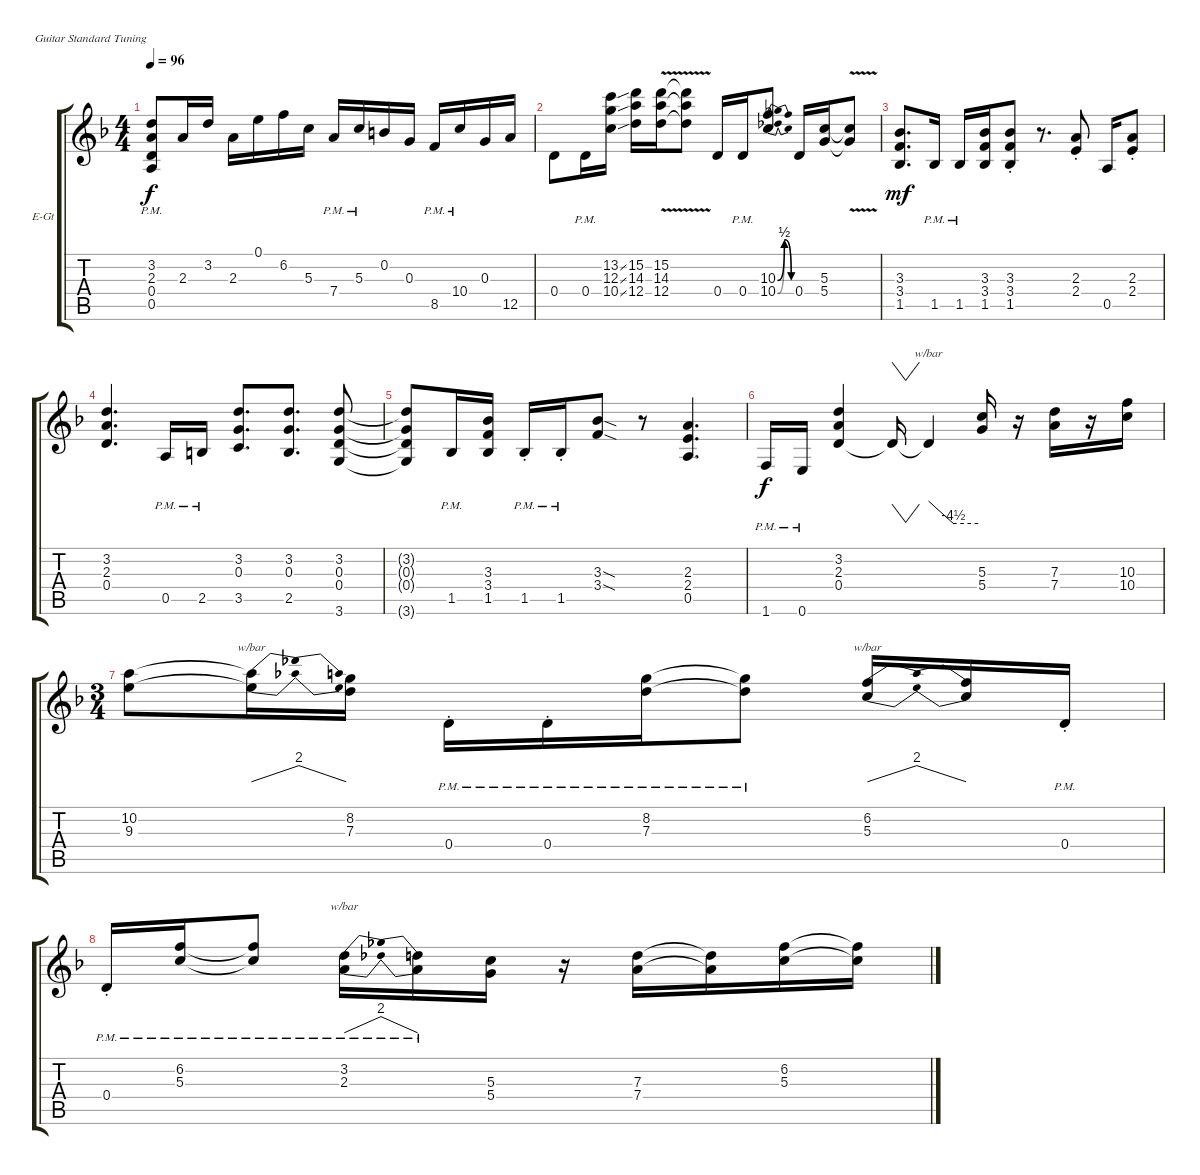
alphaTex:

\defaultSystemsLayout 4
\bracketExtendMode groupsimilarinstruments
\firstSystemTrackNameOrientation horizontal
\otherSystemsTrackNameOrientation horizontal
\track ("Rhythm Guitar" "E-Gt") {instrument overdrivenguitar}
\staff {score tabs}
\tuning (E4 B3 G3 D3 A2 E2)
\ts (4 4)
\tempo 96
\clef g2
\scale
0.333333
\ks dminor
(3.2{pm} 2.3{pm} 0.4{pm} 0.5{pm}).8{dy f} 2.3.16 3.2.16 2.3.16 0.1.16 6.2.16 5.3.16 7.4{pm}.16 5.3{pm}.16 0.2.16 0.3.16 8.5{pm}.16 10.4{pm}.16 0.3.16 12.5.16 |
\scale
0.333333 0.4.8 0.4{pm}.16 (13.2{ss} 12.3{ss} 10.4{ss}).16 (15.2 14.3 12.4).16 (12.4 14.3 15.2{v}).16 (15.2{v t} 14.3{v t} 12.4{v t}).8 0.4.16 0.4{pm}.16 (10.3{be (bendrelease 0 0 11.4 2 20.4 2 30 0)} 10.4{be (bendrelease 0 0 12 2 20.4 2 30 0)}).8 0.4.16 (5.4 5.3).16 (5.3{v t} 5.4{v t}).8 |
\scale
0.333333 (3.3 3.4 1.5).8{d dy mf} 1.5{pm}.16 1.5{pm}.16 (3.3 3.4 1.5).16 (3.3{st} 3.4{st} 1.5{st}).8 r.8{d} (2.3{st} 2.4{st}).8 0.5.16 (2.3{st} 2.4{st}).8 |
\scale
0.333333 (3.2 2.3 0.4).4{d} 0.5{pm}.16 2.5{pm}.16 (3.2 0.3 3.5).8{d} (3.2 0.3 2.5).8{d} (3.2 0.3 0.4 3.6).8 |
\scale
0.333333 (3.2{t} 0.3{t} 0.4{t} 3.6{t}).8 1.5{pm}.16 (3.3 3.4 1.5).16 1.5{pm st}.16 1.5{pm st}.16 (3.3{sod} 3.4{sod}).8 r.8 (2.3 2.4 0.5).4{d} |
\scale
0.333333 1.6{pm}.16{dy f} 0.6{pm}.16 (3.2 2.3 0.4).4 0.4{t}.16{vw} 0.4{t}.4{tbe (custom default 0 0 30 -18 60 -18)} (5.3 5.4).16 r.16 (7.3 7.4).16 r.16 (10.3 10.4).16 |
\ts (3 4)
\scale
0.333333 (10.2 9.3).8 (10.2{t} 9.3{t}).16{tbe (dip default 0 0 30 8 60 0)} (8.2 7.3).16 0.4{pm st}.16 0.4{pm st}.16 (7.3{pm} 8.2).16 (8.2{t} 7.3{pm t}).8 (6.2 5.3).16{tbe (dip default 0 0 30 8 60 0)} (6.2{t} 5.3{t}).16 0.4{pm st}.16 |
\scale
0.333333 0.4{pm st}.16 (5.3{pm} 6.2).16 (6.2{t} 5.3{pm t}).8 (3.2 2.3{pm}).16{tbe (dip default 0 0 30 8 60 0)} (3.2{t} 2.3{pm t}).16 (5.3 5.4).16 r.16 (7.4 7.3).16 (7.3{t} 7.4{t}).16 (5.3 6.2).16 (6.2{t} 5.3{t}).16
